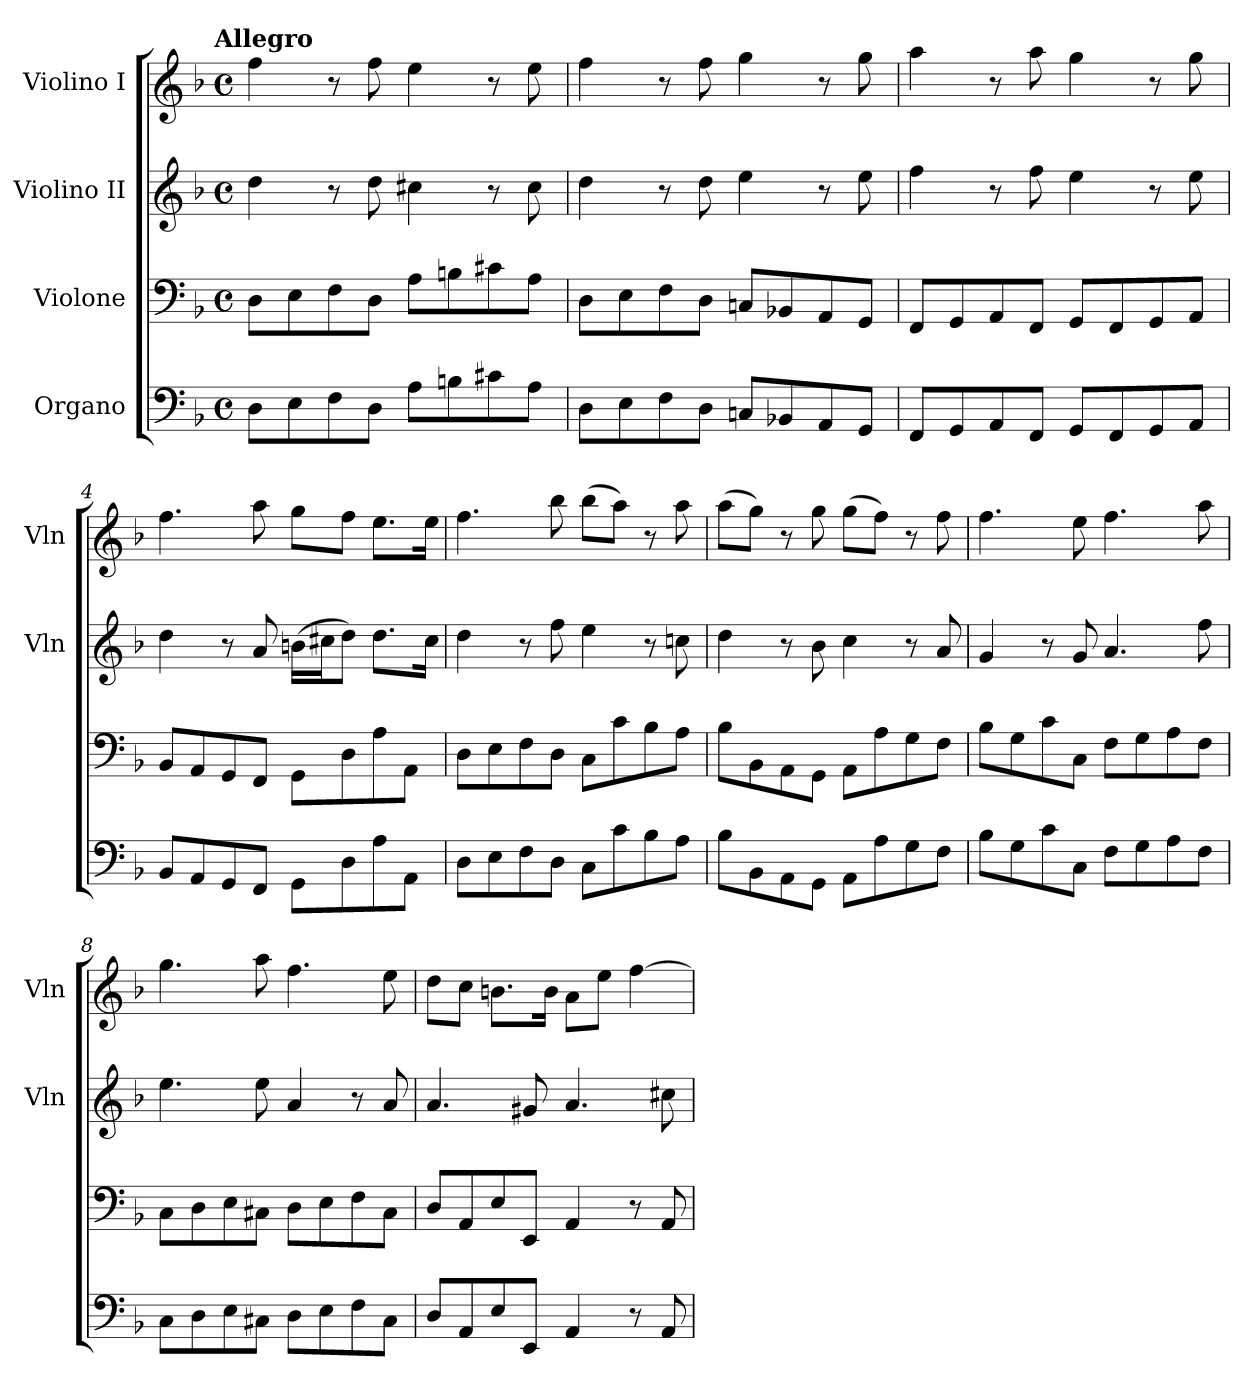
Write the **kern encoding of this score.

**kern	**kern	**kern	**kern
*part4	*part3	*part2	*part1
*staff4	*staff3	*staff2	*staff1
*I"Organo	*I"Violone	*I"Violino II	*I"Violino I
*	*	*I'Vln	*I'Vln
*clefF4	*clefF4	*clefG2	*clefG2
*k[b-]	*k[b-]	*k[b-]	*k[b-]
*d:	*d:	*d:	*d:
!!LO:TX:omd:t=Allegro
*M4/4	*M4/4	*M4/4	*M4/4
*met(c)	*met(c)	*met(c)	*met(c)
*MM132	*MM132	*MM132	*MM132
=1	=1	=1	=1
8DL	8DL	4dd	4ff
8E	8E	.	.
8F	8F	8r	8r
8DJ	8DJ	8dd	8ff
8AL	8AL	4cc#X	4ee
8Bn	8Bn	.	.
8c#X	8c#X	8r	8r
8AJ	8AJ	8cc#	8ee
=2	=2	=2	=2
8DL	8DL	4dd	4ff
8E	8E	.	.
8F	8F	8r	8r
8DJ	8DJ	8dd	8ff
8CnL	8CnL	4ee	4gg
8BB-X	8BB-X	.	.
8AA	8AA	8r	8r
8GGJ	8GGJ	8ee	8gg
=3	=3	=3	=3
8FFL	8FFL	4ff	4aa
8GG	8GG	.	.
8AA	8AA	8r	8r
8FFJ	8FFJ	8ff	8aa
8GGL	8GGL	4ee	4gg
8FF	8FF	.	.
8GG	8GG	8r	8r
8AAJ	8AAJ	8ee	8gg
=4	=4	=4	=4
8BB-L	8BB-L	4dd	4.ff
8AA	8AA	.	.
8GG	8GG	8r	.
8FFJ	8FFJ	8a	8aa
8GGL	8GGL	(16bnLL	8ggL
.	.	16cc#XJ	.
8D	8D	8ddJ)	8ffJ
8A	8A	8.ddL	8.eeL
8AAJ	8AAJ	.	.
.	.	16cc#Jk	16eeJk
=5	=5	=5	=5
8DL	8DL	4dd	4.ff
8E	8E	.	.
8F	8F	8r	.
8DJ	8DJ	8ff	8bb-
8CL	8CL	4ee	(8bb-L
8c	8c	.	8aaJ)
8B-	8B-	8r	8r
8AJ	8AJ	8ccn	8aa
=6	=6	=6	=6
8B-L	8B-L	4dd	(8aaL
8BB-	8BB-	.	8ggJ)
8AA	8AA	8r	8r
8GGJ	8GGJ	8b-	8gg
8AAL	8AAL	4cc	(8ggL
8A	8A	.	8ffJ)
8G	8G	8r	8r
8FJ	8FJ	8a	8ff
=7	=7	=7	=7
8B-L	8B-L	4g	4.ff
8G	8G	.	.
8c	8c	8r	.
8CJ	8CJ	8g	8ee
8FL	8FL	4.a	4.ff
8G	8G	.	.
8A	8A	.	.
8FJ	8FJ	8ff	8aa
=8	=8	=8	=8
8CL	8CL	4.ee	4.gg
8D	8D	.	.
8E	8E	.	.
8C#XJ	8C#XJ	8ee	8aa
8DL	8DL	4a	4.ff
8E	8E	.	.
8F	8F	8r	.
8C#J	8C#J	8a	8ee
=9	=9	=9	=9
8DL	8DL	4.a	8ddL
8AA	8AA	.	8ccJ
8E	8E	.	8.bnL
8EEJ	8EEJ	8g#X	.
.	.	.	16bJk
4AA	4AA	4.a	8aL
.	.	.	8eeJ
8r	8r	.	[4ff
8AA	8AA	8cc#X	.
=	=	=	=
*-	*-	*-	*-
